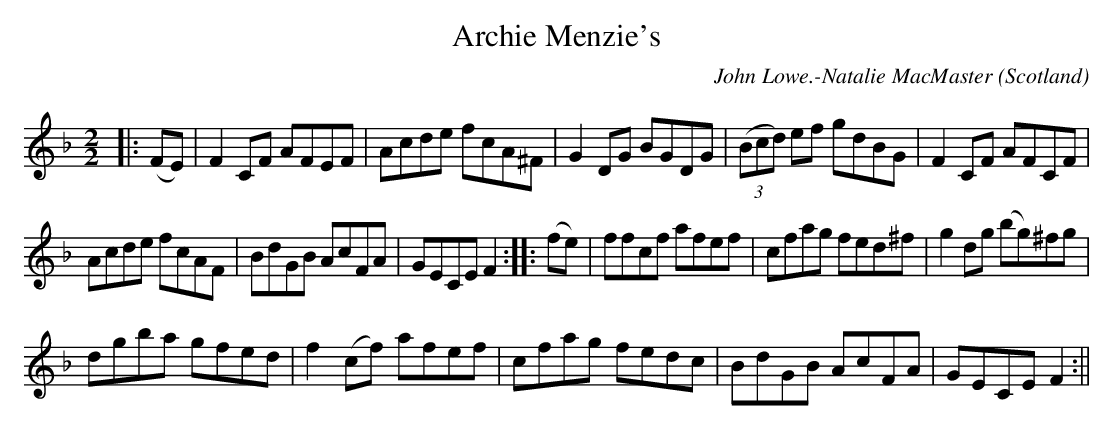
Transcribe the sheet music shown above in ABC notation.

X:1
T:Archie Menzie's
O:Scotland
M:2/2
C:John Lowe.-Natalie MacMaster
K:F
|:(FE)|F2 CF AFEF|Acde fcA^F|G2 DG BGDG|((3Bcd) ef gdBG|F2 CF AFCF|
Acde fcAF|BdGB AcFA|GECE F2:|:(fe)|ffcf afef|cfag fed^f|g2 dg (bg)^fg|
dgba gfed|f2 (cf) afef|cfag fedc|BdGB AcFA|GECE F2:||
